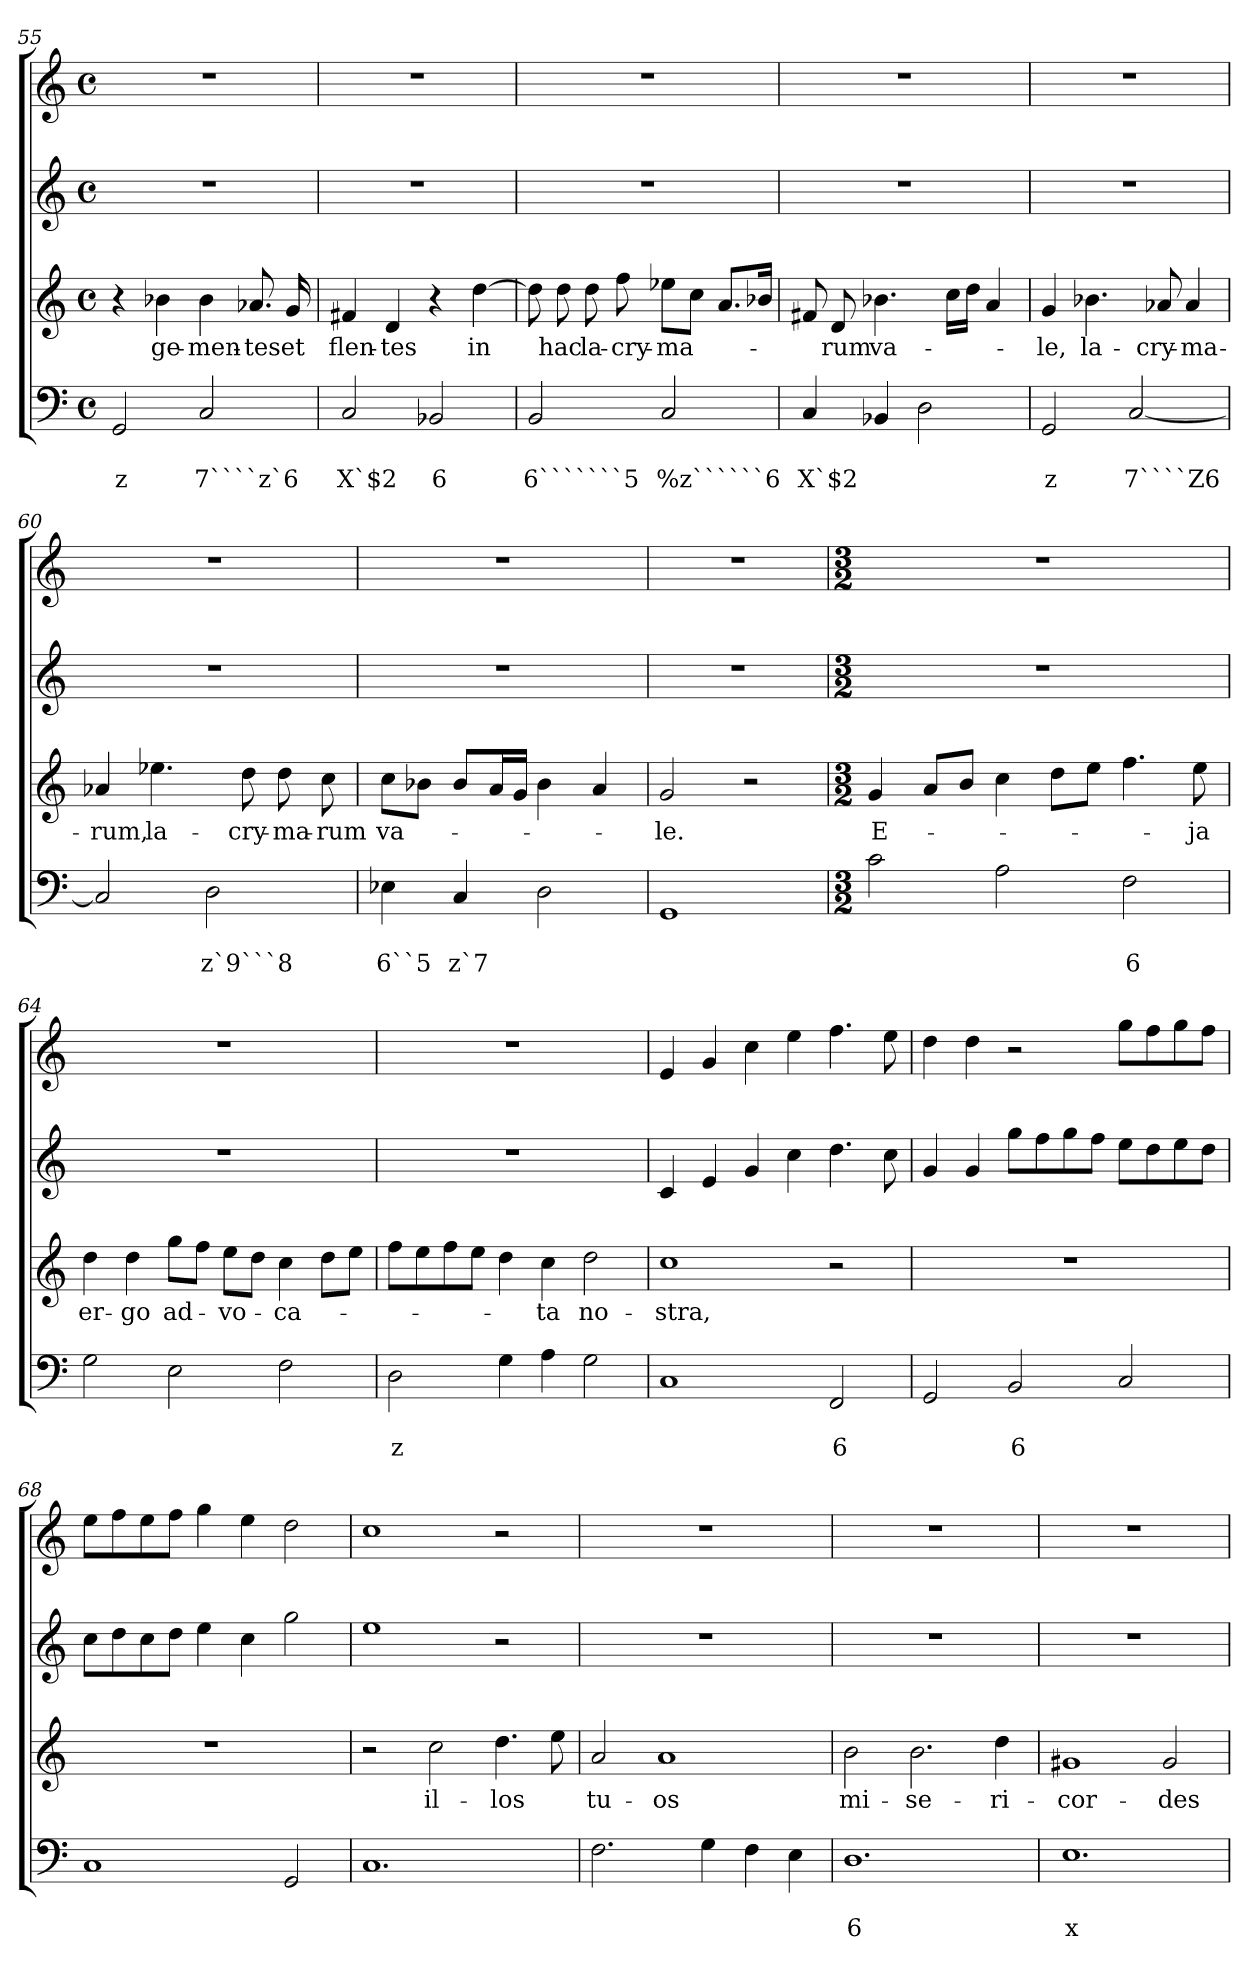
**kern	**text	**text	**kern	**text	**kern	**kern
*part4	*part4	*part4	*part3	*part3	*part2	*part1
*staff4	*staff4	*staff4	*staff3	*staff3	*staff2	*staff1
*clefF4	*	*	*clefG2	*	*clefG2	*clefG2
*k[]	*	*	*k[]	*	*k[]	*k[]
*C:	*	*	*C:	*	*C:	*C:
*M4/4	*	*	*M4/4	*	*M4/4	*M4/4
*met(c)	*	*	*met(c)	*	*met(c)	*met(c)
=55	=55	=55	=55	=55	=55	=55
!	!	!LO:LY:b	!	!	!	!
2GG/	.	z	4r	.	1r	1r
!	!	!	!	!LO:LY:b	!	!
.	.	.	4b-X\	ge-	.	.
!	!	!LO:LY:b	!	!LO:LY:b	!	!
2C/	.	7````z`6	4b-\	-men-	.	.
!	!	!	!	!LO:LY:b	!	!
.	.	.	8.a-X/	-tes	.	.
!	!	!	!	!LO:LY:b	!	!
.	.	.	16g/	et	.	.
=56	=56	=56	=56	=56	=56	=56
!	!	!LO:LY:b	!	!LO:LY:b	!	!
2C/	.	X`$2	4f#X/	flen-	1r	1r
!	!	!	!	!LO:LY:b	!	!
.	.	.	4d/	-tes	.	.
!	!	!LO:LY:b	!	!	!	!
2BB-X/	.	6	4r	.	.	.
!	!	!	!	!LO:LY:b	!	!
.	.	.	[4dd\	in	.	.
=57	=57	=57	=57	=57	=57	=57
!	!	!LO:LY:b	!	!	!	!
2BB/	.	6```````5	8dd\]	.	1r	1r
!	!	!	!	!LO:LY:b	!	!
.	.	.	8dd\	hac	.	.
!	!	!	!	!LO:LY:b	!	!
.	.	.	8dd\	la-	.	.
!	!	!	!	!LO:LY:b	!	!
.	.	.	8ff\	-cry-	.	.
!	!	!LO:LY:b	!	!LO:LY:b	!	!
2C/	.	%z``````6	8ee-X\L	-ma-	.	.
.	.	.	8cc\J	.	.	.
.	.	.	8.a/L	.	.	.
.	.	.	16b-X/Jk	.	.	.
!!LO:LB:g=z
=58	=58	=58	=58	=58	=58	=58
!	!	!LO:LY:b	!	!	!	!
4C/	.	X`$2	8f#X/	.	1r	1r
!	!	!	!	!LO:LY:b	!	!
.	.	.	8d/	-rum	.	.
!	!	!	!	!LO:LY:b	!	!
4BB-X/	.	.	4.b-X\	va-	.	.
2D\	.	.	.	.	.	.
.	.	.	16cc\LL	.	.	.
.	.	.	16dd\JJ	.	.	.
.	.	.	4a/	.	.	.
=59	=59	=59	=59	=59	=59	=59
!	!	!LO:LY:b	!	!LO:LY:b	!	!
2GG/	.	z	4g/	-le,	1r	1r
!	!	!	!	!LO:LY:b	!	!
.	.	.	4.b-X\	la-	.	.
!	!	!LO:LY:b	!	!	!	!
[2C/	.	7````Z6	.	.	.	.
!	!	!	!	!LO:LY:b	!	!
.	.	.	8a-X/	-cry-	.	.
!	!	!	!	!LO:LY:b	!	!
.	.	.	4a-/	-ma-	.	.
=60	=60	=60	=60	=60	=60	=60
!	!	!	!	!LO:LY:b	!	!
2C/]	.	.	4a-X/	-rum,	1r	1r
!	!	!	!	!LO:LY:b	!	!
.	.	.	4.ee-X\	la-	.	.
!	!	!LO:LY:b	!	!	!	!
2D\	.	z`9```8	.	.	.	.
!	!	!	!	!LO:LY:b	!	!
.	.	.	8dd\	-cry-	.	.
!	!	!	!	!LO:LY:b	!	!
.	.	.	8dd\	-ma-	.	.
!	!	!	!	!LO:LY:b	!	!
.	.	.	8cc\	-rum	.	.
=61	=61	=61	=61	=61	=61	=61
!	!	!LO:LY:b	!	!LO:LY:b	!	!
4E-X\	.	6``5	8cc\L	va-	1r	1r
.	.	.	8b-X\J	.	.	.
!	!	!LO:LY:b	!	!	!	!
4C/	.	z`7	8b-/L	.	.	.
.	.	.	16a/L	.	.	.
.	.	.	16g/JJ	.	.	.
2D\	.	.	4b-\	.	.	.
.	.	.	4a/	.	.	.
=62	=62	=62	=62	=62	=62	=62
!	!	!	!	!LO:LY:b	!	!
1GG	.	.	2g/	-le.	1r	1r
.	.	.	2r	.	.	.
!!LO:PB:g=z
=63	=63	=63	=63	=63	=63	=63
*M3/2	*	*	*M3/2	*	*M3/2	*M3/2
!	!	!	!	!LO:LY:b	!	!
2c\	.	.	4g/	E-	1.r	1.r
.	.	.	8a/L	.	.	.
.	.	.	8b/J	.	.	.
2A\	.	.	4cc\	.	.	.
.	.	.	8dd\L	.	.	.
.	.	.	8ee\J	.	.	.
!	!	!LO:LY:b	!	!	!	!
2F\	.	6	4.ff\	.	.	.
!	!	!	!	!LO:LY:b	!	!
.	.	.	8ee\	-ja	.	.
=64	=64	=64	=64	=64	=64	=64
!	!	!	!	!LO:LY:b	!	!
2G\	.	.	4dd\	er-	1.r	1.r
!	!	!	!	!LO:LY:b	!	!
.	.	.	4dd\	-go	.	.
!	!	!	!	!LO:LY:b	!	!
2E\	.	.	8gg\L	ad-	.	.
.	.	.	8ff\J	.	.	.
!	!	!	!	!LO:LY:b	!	!
.	.	.	8ee\L	-vo-	.	.
.	.	.	8dd\J	.	.	.
!	!	!	!	!LO:LY:b	!	!
2F\	.	.	4cc\	-ca-	.	.
.	.	.	8dd\L	.	.	.
.	.	.	8ee\J	.	.	.
=65	=65	=65	=65	=65	=65	=65
!	!	!LO:LY:b	!	!	!	!
2D\	.	z	8ff\L	.	1.r	1.r
.	.	.	8ee\	.	.	.
.	.	.	8ff\	.	.	.
.	.	.	8ee\J	.	.	.
4G\	.	.	4dd\	.	.	.
!	!	!	!	!LO:LY:b	!	!
4A\	.	.	4cc\	-ta	.	.
!	!	!	!	!LO:LY:b	!	!
2G\	.	.	2dd\	no-	.	.
=66	=66	=66	=66	=66	=66	=66
!	!	!	!	!LO:LY:b	!	!
1C	.	.	1cc	-stra,	4c/	4e/
.	.	.	.	.	4e/	4g/
.	.	.	.	.	4g/	4cc\
.	.	.	.	.	4cc\	4ee\
!	!	!LO:LY:b	!	!	!	!
2FF/	.	6	2r	.	4.dd\	4.ff\
.	.	.	.	.	8cc\	8ee\
=67	=67	=67	=67	=67	=67	=67
2GG/	.	.	1.r	.	4g/	4dd\
.	.	.	.	.	4g/	4dd\
!	!	!LO:LY:b	!	!	!	!
2BB/	.	6	.	.	8gg\L	2r
.	.	.	.	.	8ff\	.
.	.	.	.	.	8gg\	.
.	.	.	.	.	8ff\J	.
2C/	.	.	.	.	8ee\L	8gg\L
.	.	.	.	.	8dd\	8ff\
.	.	.	.	.	8ee\	8gg\
.	.	.	.	.	8dd\J	8ff\J
!!LO:LB:g=z
=68	=68	=68	=68	=68	=68	=68
1C	.	.	1.r	.	8cc\L	8ee\L
.	.	.	.	.	8dd\	8ff\
.	.	.	.	.	8cc\	8ee\
.	.	.	.	.	8dd\J	8ff\J
.	.	.	.	.	4ee\	4gg\
.	.	.	.	.	4cc\	4ee\
2GG/	.	.	.	.	2gg\	2dd\
=69	=69	=69	=69	=69	=69	=69
1.C	.	.	2r	.	1ee	1cc
!	!	!	!	!LO:LY:b	!	!
.	.	.	2cc\	il-	.	.
!	!	!	!	!LO:LY:b	!	!
.	.	.	4.dd\	-los	2r	2r
.	.	.	8ee\	.	.	.
=70	=70	=70	=70	=70	=70	=70
!	!	!	!	!LO:LY:b	!	!
2.F\	.	.	2a/	tu-	1.r	1.r
!	!	!	!	!LO:LY:b	!	!
.	.	.	1a	-os	.	.
4G\	.	.	.	.	.	.
4F\	.	.	.	.	.	.
4E\	.	.	.	.	.	.
=71	=71	=71	=71	=71	=71	=71
!	!	!LO:LY:b	!	!LO:LY:b	!	!
1.D	.	6	2b\	mi-	1.r	1.r
!	!	!	!	!LO:LY:b	!	!
.	.	.	2.b\	-se-	.	.
!	!	!	!	!LO:LY:b	!	!
.	.	.	4dd\	-ri-	.	.
=72	=72	=72	=72	=72	=72	=72
!	!	!LO:LY:b	!	!LO:LY:b	!	!
1.E	.	x	1g#X	-cor-	1.r	1.r
!	!	!	!	!LO:LY:b	!	!
.	.	.	2g#/	-des	.	.
=	=	=	=	=	=	=
*-	*-	*-	*-	*-	*-	*-
